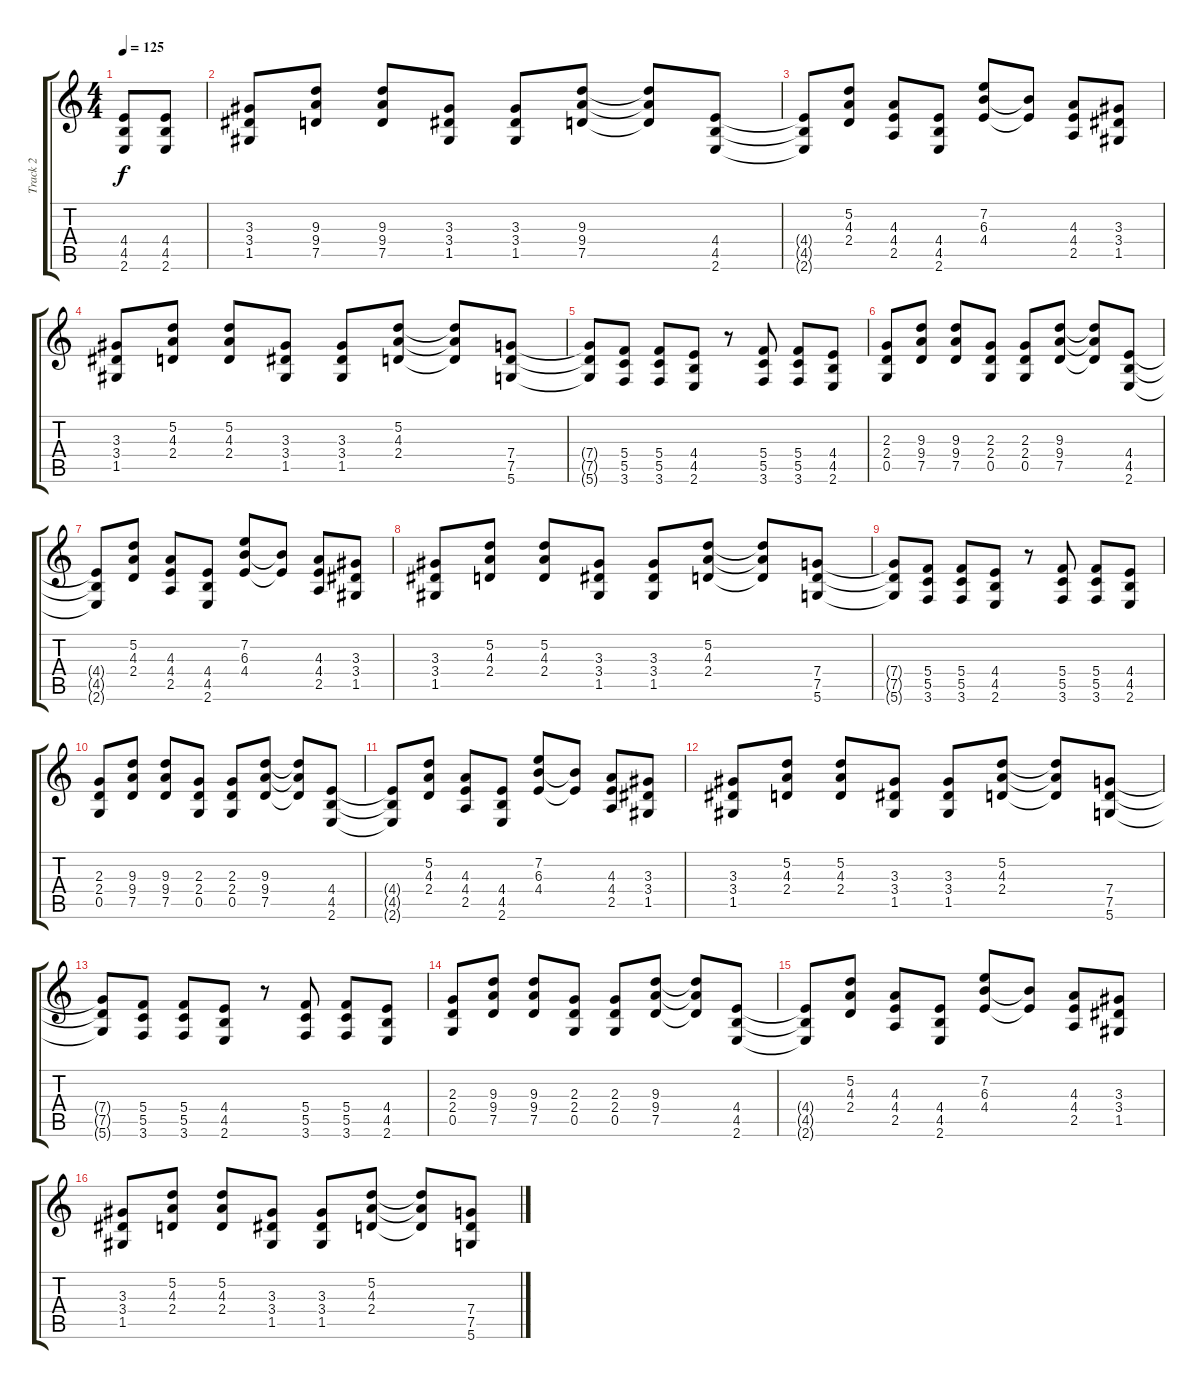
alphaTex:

\track ("Track 2" "Track 2") {instrument distortionguitar}
\staff {score tabs}
\tuning (D4 A3 F3 C3 G2 D2) {hide}
\ts (4 4)
\tempo 125
\clef g2
\ks c
(4.4 4.5 2.6).8{dy f} (4.4 4.5 2.6).8 |
(3.3 3.4 1.5).8 (9.3 9.4 7.5).8 (9.3 9.4 7.5).8 (3.3 3.4 1.5).8 (3.3 3.4 1.5).8 (9.3 9.4 7.5).8 (9.3{t} 9.4{t} 7.5{t}).8 (4.4 4.5 2.6).8 |
(4.4{t} 4.5{t} 2.6{t}).8 (5.2 4.3 2.4).8 (4.3 4.4 2.5).8 (4.4 4.5 2.6).8 (7.2 6.3 4.4).8 (6.3{t} 4.4{t}).8 (4.3 4.4 2.5).8 (3.3 3.4 1.5).8 |
(3.3 3.4 1.5).8 (5.2 4.3 2.4).8 (5.2 4.3 2.4).8 (3.3 3.4 1.5).8 (3.3 3.4 1.5).8 (5.2 4.3 2.4).8 (5.2{t} 4.3{t} 2.4{t}).8 (7.4 7.5 5.6).8 |
(7.4{t} 7.5{t} 5.6{t}).8 (5.4 5.5 3.6).8 (5.4 5.5 3.6).8 (4.4 4.5 2.6).8 r.8 (5.4 5.5 3.6).8 (5.4 5.5 3.6).8 (4.4 4.5 2.6).8 |
(2.3 2.4 0.5).8 (9.3 9.4 7.5).8 (9.3 9.4 7.5).8 (2.3 2.4 0.5).8 (2.3 2.4 0.5).8 (9.3 9.4 7.5).8 (9.3{t} 9.4{t} 7.5{t}).8 (4.4 4.5 2.6).8 |
(4.4{t} 4.5{t} 2.6{t}).8 (5.2 4.3 2.4).8 (4.3 4.4 2.5).8 (4.4 4.5 2.6).8 (7.2 6.3 4.4).8 (6.3{t} 4.4{t}).8 (4.3 4.4 2.5).8 (3.3 3.4 1.5).8 |
(3.3 3.4 1.5).8 (5.2 4.3 2.4).8 (5.2 4.3 2.4).8 (3.3 3.4 1.5).8 (3.3 3.4 1.5).8 (5.2 4.3 2.4).8 (5.2{t} 4.3{t} 2.4{t}).8 (7.4 7.5 5.6).8 |
(7.4{t} 7.5{t} 5.6{t}).8 (5.4 5.5 3.6).8 (5.4 5.5 3.6).8 (4.4 4.5 2.6).8 r.8 (5.4 5.5 3.6).8 (5.4 5.5 3.6).8 (4.4 4.5 2.6).8 |
(2.3 2.4 0.5).8 (9.3 9.4 7.5).8 (9.3 9.4 7.5).8 (2.3 2.4 0.5).8 (2.3 2.4 0.5).8 (9.3 9.4 7.5).8 (9.3{t} 9.4{t} 7.5{t}).8 (4.4 4.5 2.6).8 |
(4.4{t} 4.5{t} 2.6{t}).8 (5.2 4.3 2.4).8 (4.3 4.4 2.5).8 (4.4 4.5 2.6).8 (7.2 6.3 4.4).8 (6.3{t} 4.4{t}).8 (4.3 4.4 2.5).8 (3.3 3.4 1.5).8 |
(3.3 3.4 1.5).8 (5.2 4.3 2.4).8 (5.2 4.3 2.4).8 (3.3 3.4 1.5).8 (3.3 3.4 1.5).8 (5.2 4.3 2.4).8 (5.2{t} 4.3{t} 2.4{t}).8 (7.4 7.5 5.6).8 |
(7.4{t} 7.5{t} 5.6{t}).8 (5.4 5.5 3.6).8 (5.4 5.5 3.6).8 (4.4 4.5 2.6).8 r.8 (5.4 5.5 3.6).8 (5.4 5.5 3.6).8 (4.4 4.5 2.6).8 |
(2.3 2.4 0.5).8 (9.3 9.4 7.5).8 (9.3 9.4 7.5).8 (2.3 2.4 0.5).8 (2.3 2.4 0.5).8 (9.3 9.4 7.5).8 (9.3{t} 9.4{t} 7.5{t}).8 (4.4 4.5 2.6).8 |
(4.4{t} 4.5{t} 2.6{t}).8 (5.2 4.3 2.4).8 (4.3 4.4 2.5).8 (4.4 4.5 2.6).8 (7.2 6.3 4.4).8 (6.3{t} 4.4{t}).8 (4.3 4.4 2.5).8 (3.3 3.4 1.5).8 |
(3.3 3.4 1.5).8 (5.2 4.3 2.4).8 (5.2 4.3 2.4).8 (3.3 3.4 1.5).8 (3.3 3.4 1.5).8 (5.2 4.3 2.4).8 (5.2{t} 4.3{t} 2.4{t}).8 (7.4 7.5 5.6).8
